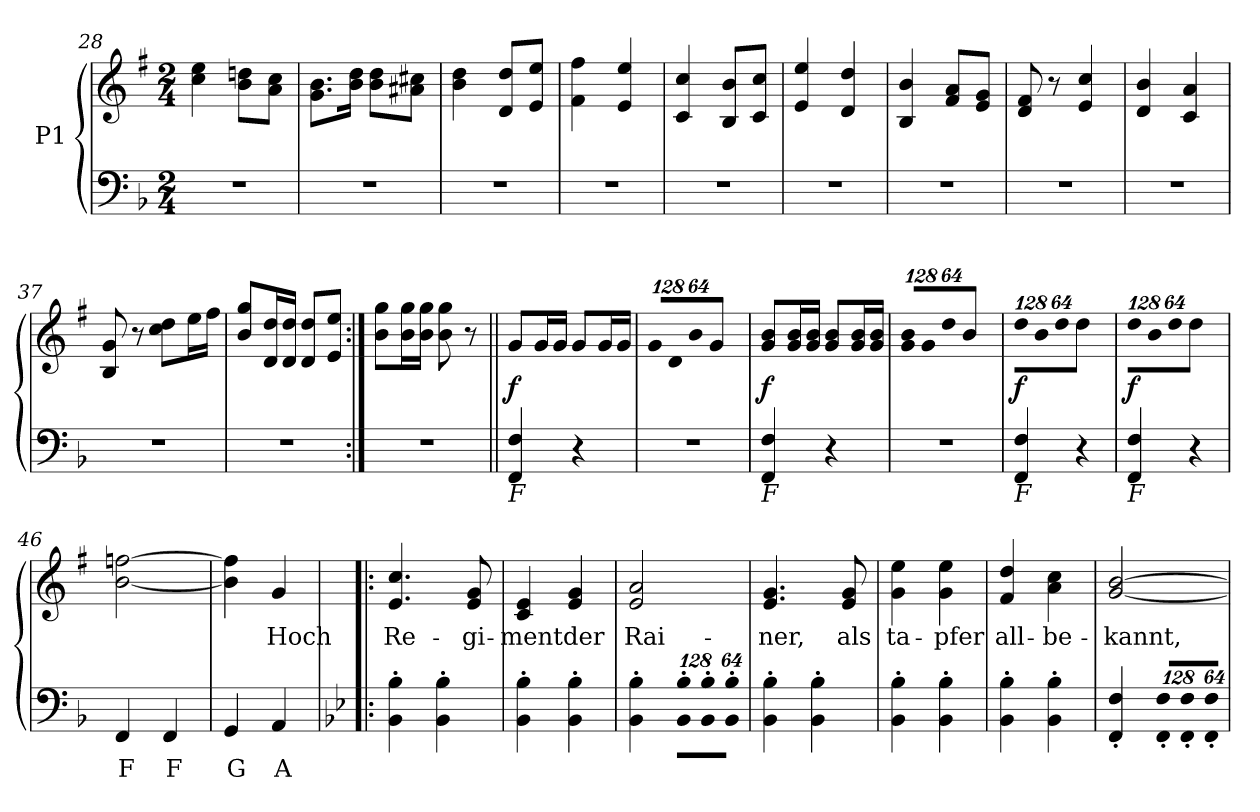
**kern	**text	**dynam	**kern	**text
*part2	*part2	*part2	*part1	*part1
*staff2	*staff2	*staff2	*staff1	*staff1
*	*	*	*I"P1	*
*clefF4	*	*	*clefG2	*
*	*	*	*ITrd1c2	*
*k[b-]	*	*	*k[b-]	*
*F:	*	*	*F:	*
*M2/4	*	*	*M2/4	*
=28	=28	=28	=28	=28
!LO:N:vis=1	!	!	!	!
2r	.	.	4b-i\ 4ddi	.
.	.	.	8ai\ 8ccniL	.
.	.	.	8gi\ 8b-iJ	.
=29	=29	=29	=29	=29
!LO:N:vis=1	!	!	!	!
2r	.	.	8.fi\ 8.aiL	.
.	.	.	16ai\ 16cciJk	.
.	.	.	8ai\ 8cciL	.
.	.	.	8g#Xi\ 8bniJ	.
!!LO:LB:g=z
=30	=30	=30	=30	=30
!LO:N:vis=1	!	!	!	!
2r	.	.	4ai\ 4cci	.
.	.	.	8ci/ 8cciL	.
.	.	.	8di/ 8ddiJ	.
=31	=31	=31	=31	=31
!LO:N:vis=1	!	!	!	!
2r	.	.	4ei\ 4eei	.
.	.	.	4di/ 4ddi	.
=32	=32	=32	=32	=32
!LO:N:vis=1	!	!	!	!
2r	.	.	4B-i/ 4b-i	.
.	.	.	8Ai/ 8aiL	.
.	.	.	8B-i/ 8b-iJ	.
=33	=33	=33	=33	=33
!LO:N:vis=1	!	!	!	!
2r	.	.	4di/ 4ddi	.
.	.	.	4ci/ 4cci	.
=34	=34	=34	=34	=34
!LO:N:vis=1	!	!	!	!
2r	.	.	4Ai/ 4ai	.
.	.	.	8ei/ 8giL	.
.	.	.	8di/ 8fiJ	.
=35	=35	=35	=35	=35
!LO:N:vis=1	!	!	!	!
2r	.	.	8ci/ 8ei	.
.	.	.	8r	.
.	.	.	4di/ 4b-i	.
=36	=36	=36	=36	=36
!LO:N:vis=1	!	!	!	!
2r	.	.	4ci/ 4ai	.
.	.	.	4B-i/ 4gi	.
=37	=37	=37	=37	=37
!LO:N:vis=1	!	!	!	!
2r	.	.	8Ai/ 8fi	.
.	.	.	8r	.
.	.	.	8b-i\ 8cciL	.
.	.	.	16ddi\L	.
.	.	.	16eei\JJ	.
=38	=38	=38	=38	=38
!LO:N:vis=1	!	!	!	!
2r	.	.	8ai/ 8ffiL	.
.	.	.	16ci/ 16cciL	.
.	.	.	16ci/ 16cciJJ	.
.	.	.	8ci/ 8cciL	.
.	.	.	8di/ 8ddiJ	.
=39:|!	=39:|!	=39:|!	=39:|!	=39:|!
!LO:N:vis=1	!	!	!	!
2r	.	.	8ai\ 8ffiL	.
.	.	.	16ai\ 16ffiL	.
.	.	.	16ai\ 16ffiJJ	.
.	.	.	8ai\ 8ffi	.
.	.	.	8r	.
!!LO:LB:g=z
=40||	=40||	=40||	=40||	=40||
!LO:TX:b:i:t=F	!	!	!	!
4FFi/ 4Fi	.	f	8fi/L	.
.	.	.	16fi/L	.
.	.	.	16fi/JJ	.
4r	.	.	8fi/L	.
.	.	.	16fi/L	.
.	.	.	16fi/JJ	.
=41	=41	=41	=41	=41
!LO:N:vis=1	!	!	!	!
*	*	*	*Xbrackettup	*
!	!	!	!LO:N:vis=8	!
2r	.	.	1024%85fi/L	.
!	!	!	!LO:N:vis=8	!
.	.	.	1024%85ci/	.
!	!	!	!LO:N:vis=8	!
.	.	.	512%43ai/J	.
.	.	.	4fi/	.
=42	=42	=42	=42	=42
!LO:TX:b:i:t=F	!	!	!	!
4FFi/ 4Fi	.	f	8fi/ 8aiL	.
.	.	.	16fi/ 16aiL	.
.	.	.	16fi/ 16aiJJ	.
4r	.	.	8fi/ 8aiL	.
.	.	.	16fi/ 16aiL	.
.	.	.	16fi/ 16aiJJ	.
=43	=43	=43	=43	=43
!LO:N:vis=1	!	!	!LO:N:vis=8	!
2r	.	.	1024%85fi/ 1024%85aiL	.
!	!	!	!LO:N:vis=8	!
.	.	.	1024%85fi/	.
!	!	!	!LO:N:vis=8	!
.	.	.	512%43cci/J	.
.	.	.	4ai\	.
=44	=44	=44	=44	=44
!LO:TX:b:i:t=F	!	!	!	!
!	!	!	!LO:N:vis=8	!
4FFi/ 4Fi	.	f	1024%85cci\L	.
!	!	!	!LO:N:vis=8	!
.	.	.	1024%85ai\	.
!	!	!	!LO:N:vis=8	!
.	.	.	512%43cci\J	.
4r	.	.	4cci\	.
=45	=45	=45	=45	=45
!LO:TX:b:i:t=F	!	!	!	!
!	!	!	!LO:N:vis=8	!
4FFi/ 4Fi	.	f	1024%85cci\L	.
!	!	!	!LO:N:vis=8	!
.	.	.	1024%85ai\	.
!	!	!	!LO:N:vis=8	!
.	.	.	512%43cci\J	.
4r	.	.	4cci\	.
=46	=46	=46	=46	=46
!	!LO:LY:b:color=#000000	!	!	!
4FFi/	F	.	[<2ai\ [>2ee-Xi	.
!	!LO:LY:b:color=#000000	!	!	!
4FFi/	F	.	.	.
=47	=47	=47	=47	=47
!	!LO:LY:b:color=#000000	!	!	!
4GGi/	G	.	4ai\] 4ee-i]	.
!	!LO:LY:b:color=#000000	!	!	!
!	!	!	!	!LO:LY:b:color=#000000
4AAi/	A	.	4fi/	Hoch
=48!|:	=48!|:	=48!|:	=48!|:	=48!|:
*k[b-e-]	*	*	*k[b-e-]	*
*B-:	*	*	*B-:	*
!	!	!	!	!LO:LY:b:color=#000000
4BB-i\' 4B-i'	.	.	4.di/ 4.b-i	Re-
4BB-i\' 4B-i'	.	.	.	.
!	!	!	!	!LO:LY:b:color=#000000
.	.	.	8di/ 8fi	-gi-
=49	=49	=49	=49	=49
!	!	!	!	!LO:LY:b:color=#000000
4BB-i\' 4B-i'	.	.	4B-i/ 4di	-ment
!	!	!	!	!LO:LY:b:color=#000000
4BB-i\' 4B-i'	.	.	4di/ 4fi	der
!!LO:LB:g=z
=50	=50	=50	=50	=50
!	!	!	!	!LO:LY:b:color=#000000
4BB-i\' 4B-i'	.	.	2di/ 2gi	Rai-
*Xbrackettup	*	*	*	*
!LO:N:vis=8	!	!	!	!
1024%85BB-i\' 1024%85B-i'L	.	.	.	.
!LO:N:vis=8	!	!	!	!
1024%85BB-i\' 1024%85B-i'	.	.	.	.
!LO:N:vis=8	!	!	!	!
512%43BB-i\' 512%43B-i'J	.	.	.	.
=51	=51	=51	=51	=51
!	!	!	!	!LO:LY:b:color=#000000
4BB-i\' 4B-i'	.	.	4.di/ 4.fi	-ner,
4BB-i\' 4B-i'	.	.	.	.
!	!	!	!	!LO:LY:b:color=#000000
.	.	.	8di/ 8fi	als
=52	=52	=52	=52	=52
!	!	!	!	!LO:LY:b:color=#000000
4BB-i\' 4B-i'	.	.	4fi\ 4ddi	ta-
!	!	!	!	!LO:LY:b:color=#000000
4BB-i\' 4B-i'	.	.	4fi\ 4ddi	-pfer
=53	=53	=53	=53	=53
!	!	!	!	!LO:LY:b:color=#000000
4BB-i\' 4B-i'	.	.	4e-i/ 4cci	all-
!	!	!	!	!LO:LY:b:color=#000000
4BB-i\' 4B-i'	.	.	4gi\ 4b-i	-be-
=54	=54	=54	=54	=54
!	!	!	!	!LO:LY:b:color=#000000
4FFi/' 4Fi'	.	.	[<2fi/ [>2ai	-kannt,
!LO:N:vis=8	!	!	!	!
1024%85FFi/' 1024%85Fi'L	.	.	.	.
!LO:N:vis=8	!	!	!	!
1024%85FFi/' 1024%85Fi'	.	.	.	.
!LO:N:vis=8	!	!	!	!
512%43FFi/' 512%43Fi'J	.	.	.	.
=	=	=	=	=
*-	*-	*-	*-	*-
